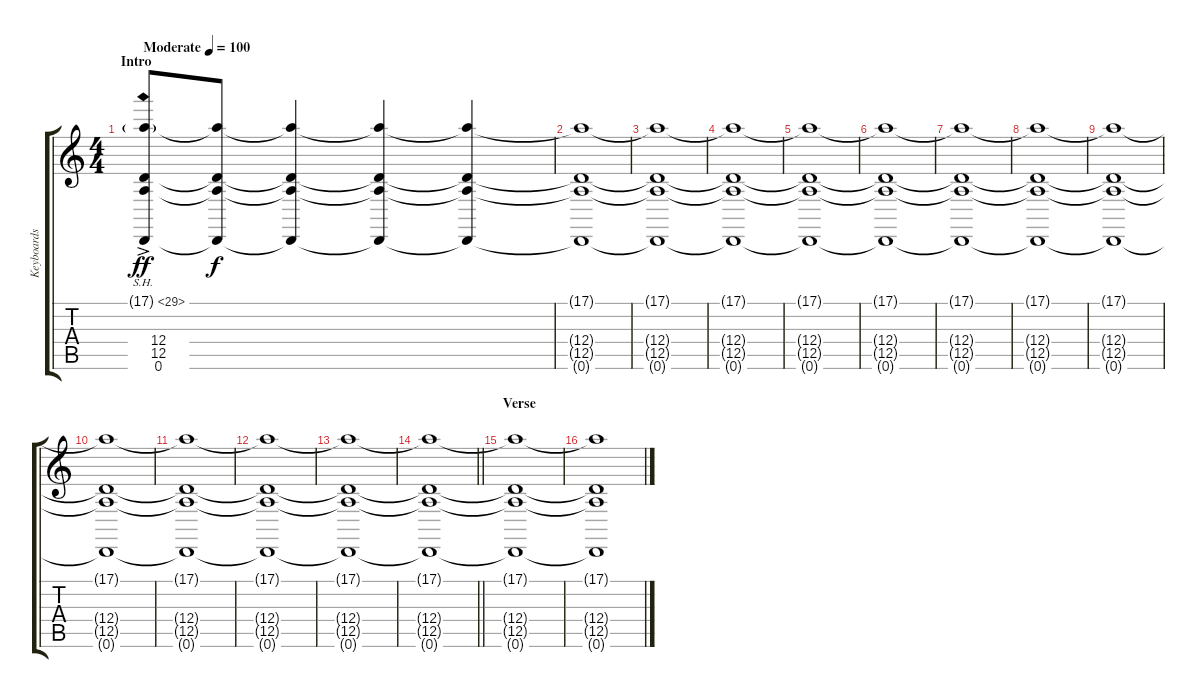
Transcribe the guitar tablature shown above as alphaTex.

\track ("Keyboards III" "Keyboards ") {instrument synthstrings1}
\staff {score tabs}
\tuning (E4 B3 G3 D3 A2 D2) {hide}
\ts (4 4)
\section ("" "Intro")
\tempo (100 "Moderate")
\clef g2
\ks c
(17.1{sh 12 g} 12.4 12.5 0.6{ac}).8{dy ff volume 0 instrument synthstrings1} (17.1{t} 12.4{t} 12.5{t} 0.6{t}).8{dy f volume 6} (17.1{t} 12.4{t} 12.5{t} 0.6{t}).4 (17.1{t} 12.4{t} 12.5{t} 0.6{t}).4 (17.1{t} 12.4{t} 12.5{t} 0.6{t}).4 |
(17.1{t} 12.4{t} 12.5{t} 0.6{t}).1 |
(17.1{t} 12.4{t} 12.5{t} 0.6{t}).1 |
(17.1{t} 12.4{t} 12.5{t} 0.6{t}).1 |
(17.1{t} 12.4{t} 12.5{t} 0.6{t}).1 |
(17.1{t} 12.4{t} 12.5{t} 0.6{t}).1 |
(17.1{t} 12.4{t} 12.5{t} 0.6{t}).1 |
(17.1{t} 12.4{t} 12.5{t} 0.6{t}).1 |
(17.1{t} 12.4{t} 12.5{t} 0.6{t}).1 |
(17.1{t} 12.4{t} 12.5{t} 0.6{t}).1 |
(17.1{t} 12.4{t} 12.5{t} 0.6{t}).1 |
(17.1{t} 12.4{t} 12.5{t} 0.6{t}).1 |
(17.1{t} 12.4{t} 12.5{t} 0.6{t}).1 |
\barLineRight lightlight
(17.1{t} 12.4{t} 12.5{t} 0.6{t}).1 |
\section ("" "Verse")
(17.1{t} 12.4{t} 12.5{t} 0.6{t}).1 |
(17.1{t} 12.4{t} 12.5{t} 0.6{t}).1
